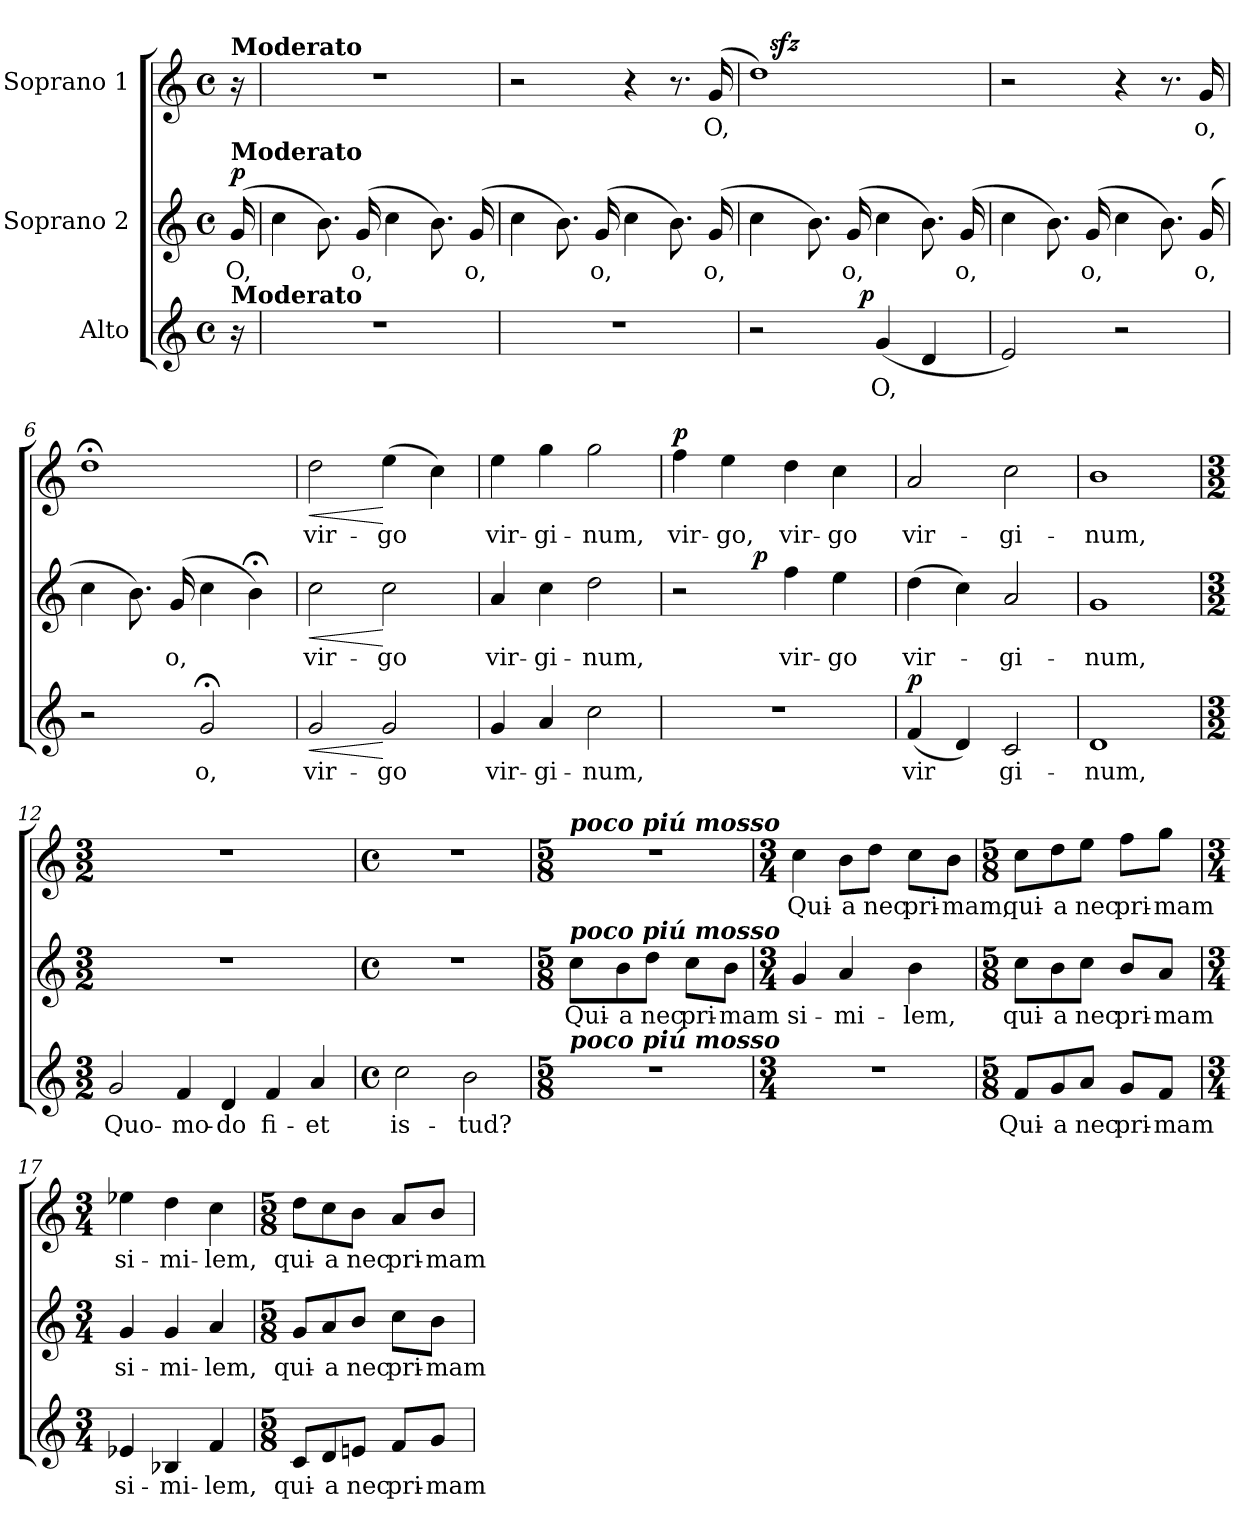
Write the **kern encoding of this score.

**kern	**text	**dynam	**kern	**text	**dynam	**kern	**text	**dynam
*part3	*part3	*part3	*part2	*part2	*part2	*part1	*part1	*part1
*staff3	*staff3	*staff3	*staff2	*staff2	*staff2	*staff1	*staff1	*staff1
*I"Alto	*	*	*I"Soprano 2	*	*	*I"Soprano 1	*	*
*clefG2	*	*	*clefG2	*	*	*clefG2	*	*
*k[]	*	*	*k[]	*	*	*k[]	*	*
*C:	*	*	*C:	*	*	*C:	*	*
*M4/4	*	*	*M4/4	*	*	*M4/4	*	*
*met(c)	*	*	*met(c)	*	*	*met(c)	*	*
=1	=1	=1	=1	=1	=1	=1	=1	=1
!	!	!	!	!	!	!LO:TX:a:B:t=Moderato	!	!
!	!	!	!LO:TX:a:B:t=Moderato	!	!	!	!	!
!LO:TX:a:B:t=Moderato	!	!	!	!	!	!	!	!
!	!	!	!	!	!LO:DY:b	!	!	!
16r	.	.	(16g/	O,	p	16r	.	.
=2	=2	=2	=2	=2	=2	=2	=2	=2
1r	.	.	4cc\	.	.	1r	.	.
.	.	.	8.b\)	.	.	.	.	.
.	.	.	(16g/	o,	.	.	.	.
.	.	.	4cc\	.	.	.	.	.
.	.	.	8.b\)	.	.	.	.	.
.	.	.	(16g/	o,	.	.	.	.
=3	=3	=3	=3	=3	=3	=3	=3	=3
1r	.	.	4cc\	.	.	2r	.	.
.	.	.	8.b\)	.	.	.	.	.
.	.	.	(16g/	o,	.	.	.	.
.	.	.	4cc\	.	.	4r	.	.
.	.	.	8.b\)	.	.	8.r	.	.
.	.	.	(16g/	o,	.	(16g/	O,	.
=4	=4	=4	=4	=4	=4	=4	=4	=4
*^	*	*	*	*	*	*^	*	*
2r	4...ryy	.	.	4cc\	.	.	1dd)	16ryy	.	.
!	!	!	!	!	!	!	!	!	!	!LO:DY:a
.	.	.	.	.	.	.	.	2...ryy	.	sfz
.	.	.	.	8.b\)	.	.	.	.	.	.
.	.	.	.	(16g/	o,	.	.	.	.	.
!	!	!	!LO:DY:b	!	!	!	!	!	!	!
.	2ryy	.	p	.	.	.	.	.	.	.
(4g/	.	O,	.	4cc\	.	.	.	.	.	.
4d/	.	.	.	8.b\)	.	.	.	.	.	.
.	.	.	.	(16g/	o,	.	.	.	.	.
.	32ryy	.	.	.	.	.	.	.	.	.
*v	*v	*	*	*	*	*	*v	*v	*	*
=5	=5	=5	=5	=5	=5	=5	=5	=5
2e/)	.	.	4cc\	.	.	2r	.	.
.	.	.	8.b\)	.	.	.	.	.
.	.	.	(16g/	o,	.	.	.	.
2r	.	.	4cc\	.	.	4r	.	.
.	.	.	8.b\)	.	.	8.r	.	.
.	.	.	(16g/	o,	.	16g/	o,	.
!!LO:LB:g=z
=6	=6	=6	=6	=6	=6	=6	=6	=6
2r	.	.	4cc\	.	.	1dd;<	.	.
.	.	.	8.b\)	.	.	.	.	.
.	.	.	(16g/	o,	.	.	.	.
2g;</	o,	.	4cc\	.	.	.	.	.
.	.	.	4b;<\)	.	.	.	.	.
=7	=7	=7	=7	=7	=7	=7	=7	=7
!	!	!LO:HP:b	!	!	!LO:HP:b	!	!	!LO:HP:b
2g/	vir-	<	2cc\	vir-	<	2dd\	vir-	<
2g/	-go	[	2cc\	-go	[	(4ee\	-go	[
.	.	.	.	.	.	4cc\)	.	.
=8	=8	=8	=8	=8	=8	=8	=8	=8
4g/	vir-	.	4a/	vir-	.	4ee\	vir-	.
4a/	-gi-	.	4cc\	-gi-	.	4gg\	-gi-	.
2cc\	-num,	.	2dd\	-num,	.	2gg\	-num,	.
=9	=9	=9	=9	=9	=9	=9	=9	=9
!	!	!	!	!	!	!	!	!LO:DY:a
*	*	*	*^	*	*	*	*	*
1r	.	.	2r	4.ryy	.	.	4ff\	vir-	p
.	.	.	.	.	.	.	4ee\	-go,	.
!	!	!	!	!	!	!LO:DY:a	!	!	!
.	.	.	.	2ryy	.	p	.	.	.
.	.	.	4ff\	.	vir-	.	4dd\	vir-	.
.	.	.	4ee\	.	-go	.	4cc\	-go	.
.	.	.	.	8ryy	.	.	.	.	.
=10	=10	=10	=10	=10	=10	=10	=10	=10	=10
!	!	!LO:DY:a	!	!	!	!	!	!	!
*	*	*	*v	*v	*	*	*	*	*
(4f/	vir	p	(4dd\	vir-	.	2a/	vir-	.
4d/)	.	.	4cc\)	.	.	.	.	.
2c/	gi-	.	2a/	-gi-	.	2cc\	-gi-	.
=11	=11	=11	=11	=11	=11	=11	=11	=11
1d	-num,	.	1g	-num,	.	1b	-num,	.
!!LO:LB:g=z
=12	=12	=12	=12	=12	=12	=12	=12	=12
*M3/2	*	*	*M3/2	*	*	*M3/2	*	*
2g/	Quo-	.	1.r	.	.	1.r	.	.
4f/	-mo-	.	.	.	.	.	.	.
4d/	-do	.	.	.	.	.	.	.
4f/	fi-	.	.	.	.	.	.	.
4a/	-et	.	.	.	.	.	.	.
=13	=13	=13	=13	=13	=13	=13	=13	=13
*M4/4	*	*	*M4/4	*	*	*M4/4	*	*
*met(c)	*	*	*met(c)	*	*	*met(c)	*	*
2cc\	is-	.	1r	.	.	1r	.	.
2b\	-tud?	.	.	.	.	.	.	.
=14	=14	=14	=14	=14	=14	=14	=14	=14
*M5/8	*	*	*M5/8	*	*	*M5/8	*	*
*MM130	*	*	*MM130	*	*	*MM130	*	*
!	!	!	!	!	!	!LO:TX:a:Bi:t=poco piú mosso	!	!
!	!	!	!LO:TX:a:Bi:t=poco piú mosso	!	!	!	!	!
!LO:TX:a:Bi:t=poco piú mosso	!	!	!	!	!	!	!	!
8%5r	.	.	8cc\L	Qui-	.	8%5r	.	.
.	.	.	8b\	-a	.	.	.	.
.	.	.	8dd\J	nec	.	.	.	.
.	.	.	8cc\L	pri-	.	.	.	.
.	.	.	8b\J	-mam	.	.	.	.
=15	=15	=15	=15	=15	=15	=15	=15	=15
*M3/4	*	*	*M3/4	*	*	*M3/4	*	*
2.r	.	.	4g/	si-	.	4cc\	Qui-	.
.	.	.	4a/	-mi-	.	8b\L	-a	.
.	.	.	.	.	.	8dd\J	nec	.
.	.	.	4b\	-lem,	.	8cc\L	pri-	.
.	.	.	.	.	.	8b\J	-mam,	.
!!LO:PB:g=z
=16	=16	=16	=16	=16	=16	=16	=16	=16
*M5/8	*	*	*M5/8	*	*	*M5/8	*	*
8f/L	Qui-	.	8cc\L	qui-	.	8cc\L	qui-	.
8g/	-a	.	8b\	-a	.	8dd\	-a	.
8a/J	nec	.	8cc\J	nec	.	8ee\J	nec	.
8g/L	pri-	.	8b/L	pri-	.	8ff\L	pri-	.
8f/J	-mam	.	8a/J	-mam	.	8gg\J	-mam	.
=17	=17	=17	=17	=17	=17	=17	=17	=17
*M3/4	*	*	*M3/4	*	*	*M3/4	*	*
4e-X/	si-	.	4g/	si-	.	4ee-X\	si-	.
4B-X/	-mi-	.	4g/	-mi-	.	4dd\	-mi-	.
4f/	-lem,	.	4a/	-lem,	.	4cc\	-lem,	.
=18	=18	=18	=18	=18	=18	=18	=18	=18
*M5/8	*	*	*M5/8	*	*	*M5/8	*	*
8c/L	qui-	.	8g/L	qui-	.	8dd\L	qui-	.
8d/	-a	.	8a/	-a	.	8cc\	-a	.
8en/J	nec	.	8b/J	nec	.	8b\J	nec	.
8f/L	pri-	.	8cc\L	pri-	.	8a/L	pri-	.
8g/J	-mam	.	8b\J	-mam	.	8b/J	-mam	.
=	=	=	=	=	=	=	=	=
*-	*-	*-	*-	*-	*-	*-	*-	*-
